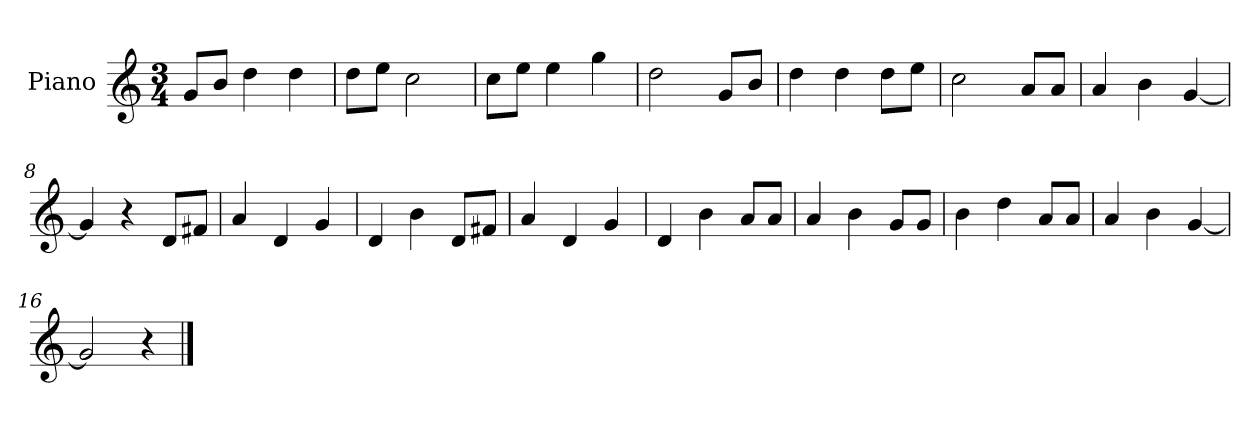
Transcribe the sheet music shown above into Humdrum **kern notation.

**kern
*part1
*staff1
*I"Piano
*I'P-no
*clefG2
*k[]
*M3/4
*MM179
=1
8g/L
8b/J
4dd\
4dd\
=2
8dd\L
8ee\J
2cc\
=3
8cc\L
8ee\J
4ee\
4gg\
=4
2dd\
8g/L
8b/J
=5
4dd\
4dd\
8dd\L
8ee\J
=6
2cc\
8a/L
8a/J
=7
4a/
4b\
[4g/
=8
4g/]
4r
8d/L
8f#X/J
=9
4a/
4d/
4g/
!!LO:LB:g=z
=10
4d/
4b\
8d/L
8f#X/J
=11
4a/
4d/
4g/
=12
4d/
4b\
8a/L
8a/J
=13
4a/
4b\
8g/L
8g/J
=14
4b\
4dd\
8a/L
8a/J
=15
4a/
4b\
[4g/
=16
2g/]
4r
==
*-
